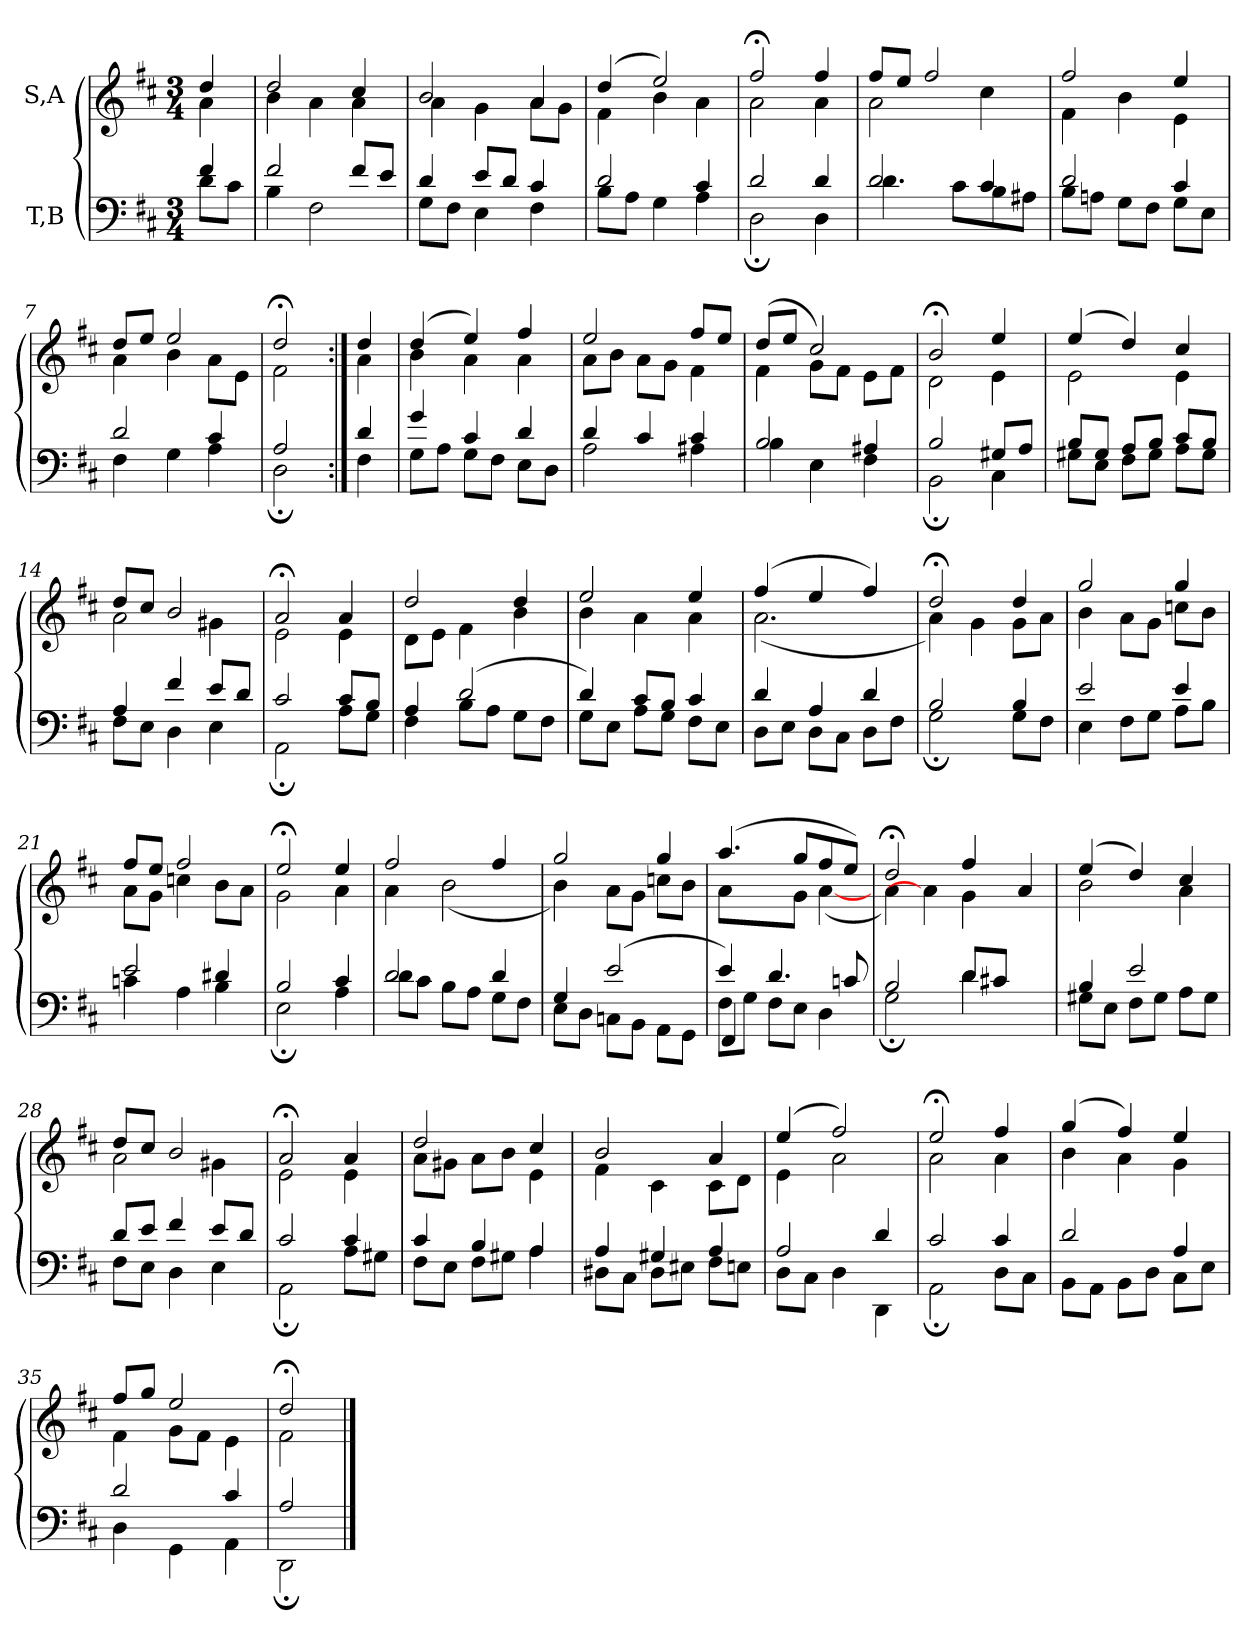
**kern	**kern
*part2	*part1
*staff2	*staff1
*I"T,B	*I"S,A
*clefF4	*clefG2
*k[f#c#]	*k[f#c#]
*M3/4	*M3/4
=	=
*^	*^
4f#	8dL	4dd	4a
.	8c#J	.	.
=1	=1	=1	=1
2f#	4B	2dd	4b
.	2F#	.	4a
8f#L	.	4cc#	4a
8eJ	.	.	.
=2	=2	=2	=2
4d	8GL	2b	4a
.	8F#J	.	.
8eL	4E	.	4g
8dJ	.	.	.
4c#	4F#	4a	8aL
.	.	.	8gJ
=3	=3	=3	=3
2d	8BL	(>4dd	4f#
.	8AJ	.	.
.	4G	2ee)	4b
4c#	4A	.	4a
=4	=4	=4	=4
2d	2D;	2ff#;<	2a
4d	4D	4ff#	4a
=5	=5	=5	=5
2d	4.d	8ff#L	2a
.	.	8eeJ	.
.	.	2ff#	.
.	8c#L	.	.
4c#	8B	.	4cc#
.	8A#XJ	.	.
=6	=6	=6	=6
2d	8BL	2ff#	4f#
.	8AnJ	.	.
.	8GL	.	4b
.	8F#J	.	.
4c#	8GL	4ee	4e
.	8EJ	.	.
=7	=7	=7	=7
2d	4F#	8ddL	4a
.	.	8eeJ	.
.	4G	2ee	4b
4c#	4A	.	8aL
.	.	.	8eJ
=8a	=8a	=8a	=8a
2A	2D;	2dd;<	2f#
=8b:|!	=8b:|!	=8b:|!	=8b:|!
4d	4F#	4dd	4a
=9	=9	=9	=9
4g	8GL	(>4dd	4b
.	8AJ	.	.
4c#	8GL	4ee)	4a
.	8F#J	.	.
4d	8EL	4ff#	4a
.	8DJ	.	.
=10	=10	=10	=10
4d	2A	2ee	8aL
.	.	.	8bJ
4c#	.	.	8aL
.	.	.	8gJ
4c#	4A#X	8ff#L	4f#
.	.	8eeJ	.
=11	=11	=11	=11
2B	4B	(>8ddL	4f#
.	.	8eeJ	.
.	4E	2cc#)	8gL
.	.	.	8f#J
4A#X	4F#	.	8eL
.	.	.	8f#J
=12	=12	=12	=12
2B	2BB;	2b;<	2d
8G#XL	4C#	4ee	4e
8AJ	.	.	.
=13	=13	=13	=13
8BL	8G#XL	(>4ee	2e
8G#J	8EJ	.	.
8AL	8F#L	4dd)	.
8BJ	8G#J	.	.
8c#L	8AL	4cc#	4e
8BJ	8G#J	.	.
=14	=14	=14	=14
4A	8F#L	8ddL	2a
.	8EJ	8cc#J	.
4f#	4D	2b	.
8eL	4E	.	4g#X
8dJ	.	.	.
=15	=15	=15	=15
2c#	2AA;	2a;<	2e
8c#L	8AL	4a	4e
8BJ	8GJ	.	.
=16	=16	=16	=16
4A	4F#	2dd	8dL
.	.	.	8eJ
(>2d	8BL	.	4f#
.	8AJ	.	.
.	8GL	4dd	4b
.	8F#J	.	.
=17	=17	=17	=17
4d)	8GL	2ee	4b
.	8EJ	.	.
8c#L	8AL	.	4a
8BJ	8GJ	.	.
4c#	8F#L	4ee	4a
.	8EJ	.	.
=18	=18	=18	=18
4d	8DL	(>4ff#	(<2.a
.	8EJ	.	.
4A	8DL	4ee	.
.	8C#J	.	.
4d	8DL	4ff#)	.
.	8F#J	.	.
=19	=19	=19	=19
2B	2G;	2dd;<	4a)
.	.	.	4g
4B	8GL	4dd	8gL
.	8F#J	.	8aJ
=20	=20	=20	=20
2e	4E	2gg	4b
.	8F#L	.	8aL
.	8GJ	.	8gJ
4e	8AL	4gg	8ccnL
.	8BJ	.	8bJ
=21	=21	=21	=21
2e	4cn	8ff#L	8aL
.	.	8eeJ	8gJ
.	4A	2ff#	4ccn
4d#X	4B	.	8bL
.	.	.	8aJ
=22	=22	=22	=22
2B	2E;	2ee;<	2g
4c#	4A	4ee	4a
=23	=23	=23	=23
2d	8dL	2ff#	4a
.	8c#J	.	.
.	8BL	.	(<2b
.	8AJ	.	.
4d	8GL	4ff#	.
.	8F#J	.	.
=24	=24	=24	=24
4G	8EL	2gg	4b)
.	8DJ	.	.
(>2e	8CnL	.	8aL
.	8BBJ	.	8gJ
.	8AAL	4gg	8ccnL
.	8GGJ	.	8bJ
=25	=25	=25	=25
*	*^	*	*^
4e)	8F#L	4FF#	(>4.aa	8aL	4ryy
.	8GJ	.	.	4ryy	.
4.d	8F#L	2ryy	.	.	2ryy
.	8EJ	.	8ggL	8gJ	.
.	4D	.	8ff#	(<[4a	.
8cn	.	.	8eeJ)	.	.
*	*v	*v	*	*	*
*	*	*	*v	*v
=26	=26	=26	=26
2B	2G;	2dd;<	4a)
.	.	.	4a]
8dL	4d	4ff#	4g
8c#XJ	.	.	.
4ryy	4ryy	4ryy	4a
=27	=27	=27	=27
4B	8G#XL	(>4ee	2b
.	8EJ	.	.
2e	8F#L	4dd)	.
.	8G#J	.	.
.	8AL	4cc#	4a
.	8G#J	.	.
=28	=28	=28	=28
8dL	8F#L	8ddL	2a
8eJ	8EJ	8cc#J	.
4f#	4D	2b	.
8eL	4E	.	4g#X
8dJ	.	.	.
=29	=29	=29	=29
2c#	2AA;	2a;<	2e
4c#	8AL	4a	4e
.	8G#XJ	.	.
=30	=30	=30	=30
4c#	8F#L	2dd	8aL
.	8EJ	.	8g#XJ
4B	8F#L	.	8aL
.	8G#XJ	.	8bJ
4A	4A	4cc#	4e
=31	=31	=31	=31
4A	8D#XL	2b	4f#
.	8C#J	.	.
4G#X	8D#L	.	4c#
.	8E#XJ	.	.
4A	8F#L	4a	8c#L
.	8EnJ	.	8dJ
=32	=32	=32	=32
2A	8DL	(>4ee	4e
.	8C#J	.	.
.	4D	2ff#)	2a
4d	4DD	.	.
=33	=33	=33	=33
2c#	2AA;	2ee;<	2a
4c#	8DL	4ff#	4a
.	8C#J	.	.
=34	=34	=34	=34
2d	8BBL	(>4gg	4b
.	8AAJ	.	.
.	8BBL	4ff#)	4a
.	8DJ	.	.
4A	8C#L	4ee	4g
.	8EJ	.	.
=35	=35	=35	=35
2d	4D	8ff#L	4f#
.	.	8ggJ	.
.	4GG	2ee	8gL
.	.	.	8f#J
4c#	4AA	.	4e
=36	=36	=36	=36
2A	2DD;	2dd;<	2f#
*v	*v	*	*
*	*v	*v
==	==
*-	*-
